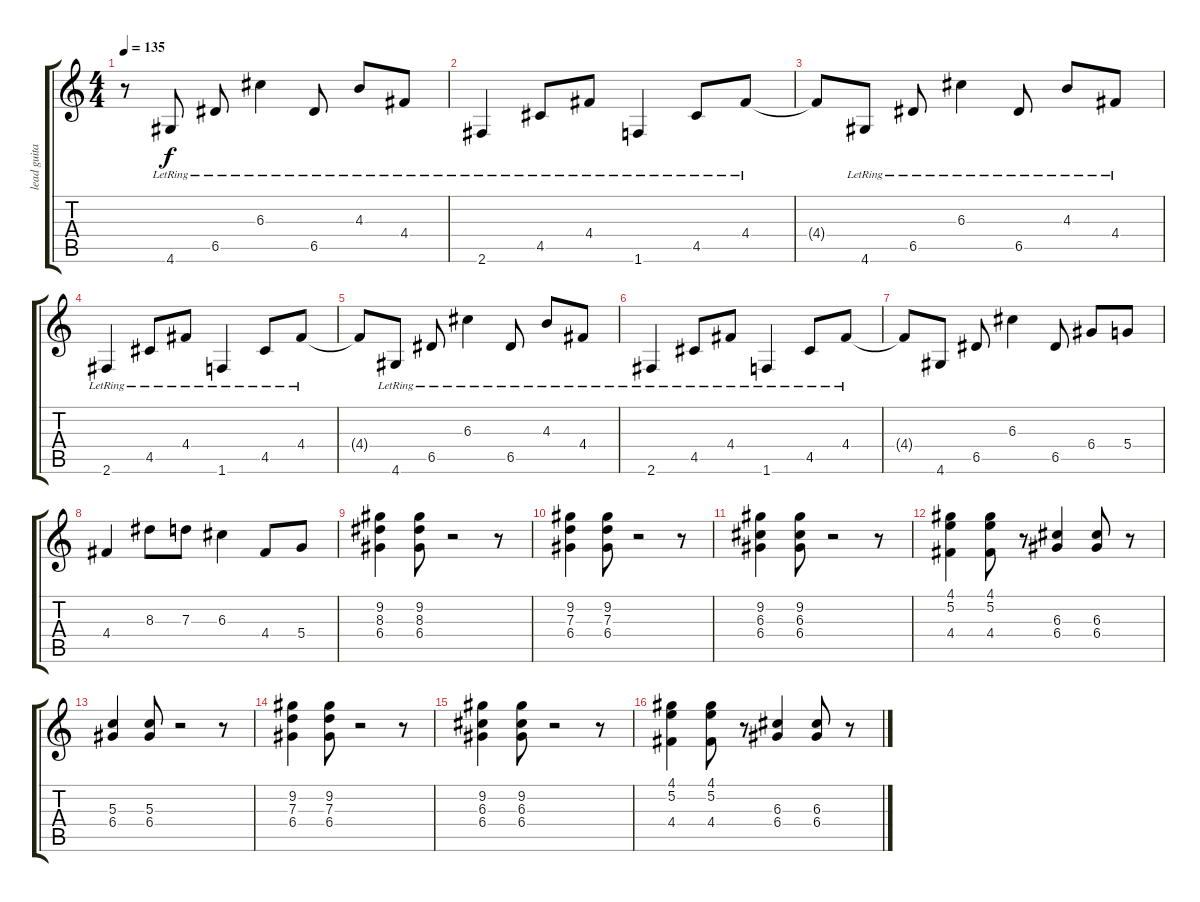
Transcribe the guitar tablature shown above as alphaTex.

\track ("lead guitar 2" "lead guita") {instrument distortionguitar}
\staff {score tabs}
\tuning (E4 B3 G3 D3 A2 E2) {hide}
\ts (4 4)
\tempo 135
\clef g2
\ks c
r.8{dy f instrument electricguitarclean} 4.6{lr}.8 6.5{lr}.8 6.3{lr}.4 6.5{lr}.8 4.3{lr}.8 4.4{lr}.8 |
2.6{lr}.4 4.5{lr}.8 4.4{lr}.8 1.6{lr}.4 4.5{lr}.8 4.4{lr}.8 |
4.4{t}.8 4.6{lr}.8 6.5{lr}.8 6.3{lr}.4 6.5{lr}.8 4.3{lr}.8 4.4{lr}.8 |
2.6{lr}.4 4.5{lr}.8 4.4{lr}.8 1.6{lr}.4 4.5{lr}.8 4.4{lr}.8 |
4.4{t}.8 4.6{lr}.8 6.5{lr}.8 6.3{lr}.4 6.5{lr}.8 4.3{lr}.8 4.4{lr}.8 |
2.6{lr}.4 4.5{lr}.8 4.4{lr}.8 1.6{lr}.4 4.5{lr}.8 4.4{lr}.8 |
4.4{t}.8 4.6.8 6.5.8 6.3.4 6.5.8 6.4.8{instrument distortionguitar} 5.4.8 |
4.4.4 8.3.8 7.3.8 6.3.4 4.4.8 5.4.8 |
(9.2 8.3 6.4).4 (9.2 8.3 6.4).8 r.2 r.8 |
(9.2 7.3 6.4).4 (9.2 7.3 6.4).8 r.2 r.8 |
(9.2 6.3 6.4).4 (9.2 6.3 6.4).8 r.2 r.8 |
(4.1 5.2 4.4).4 (4.1 5.2 4.4).8 r.8 (6.3 6.4).4 (6.3 6.4).8 r.8 |
(5.3 6.4).4 (5.3 6.4).8 r.2 r.8 |
(9.2 7.3 6.4).4 (9.2 7.3 6.4).8 r.2 r.8 |
(9.2 6.3 6.4).4 (9.2 6.3 6.4).8 r.2 r.8 |
(4.1 5.2 4.4).4 (4.1 5.2 4.4).8 r.8 (6.3 6.4).4 (6.3 6.4).8 r.8
